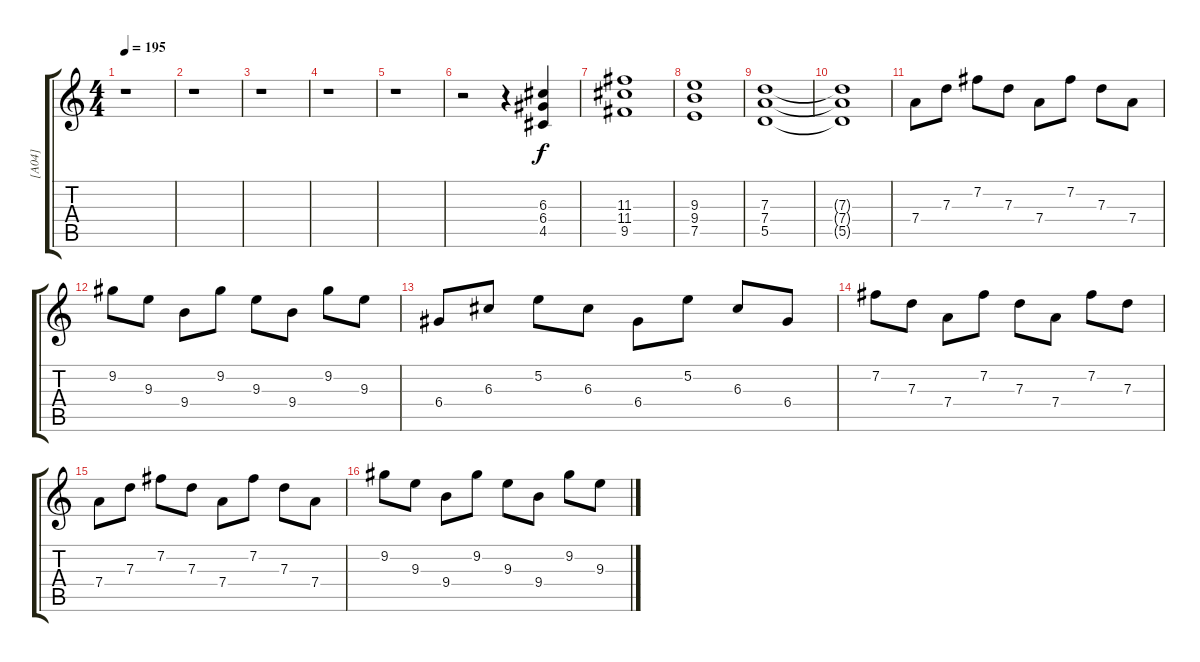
\track ("[A04]" "[A04]") {instrument overdrivenguitar}
\staff {score tabs}
\tuning (E4 B3 G3 D3 A2 E2) {hide}
\ts (4 4)
\tempo 195
\clef g2
\ks c
r.1{dy f} |
r.1 |
r.1 |
r.1 |
r.1 |
r.2 r.4 (6.3 6.4 4.5).4 |
(11.3 11.4 9.5).1 |
(9.3 9.4 7.5).1 |
(7.3 7.4 5.5).1 |
(7.3{t} 7.4{t} 5.5{t}).1 |
7.4.8 7.3.8 7.2.8 7.3.8 7.4.8 7.2.8 7.3.8 7.4.8 |
9.2.8 9.3.8 9.4.8 9.2.8 9.3.8 9.4.8 9.2.8 9.3.8 |
6.4.8 6.3.8 5.2.8 6.3.8 6.4.8 5.2.8 6.3.8 6.4.8 |
7.2.8 7.3.8 7.4.8 7.2.8 7.3.8 7.4.8 7.2.8 7.3.8 |
7.4.8 7.3.8 7.2.8 7.3.8 7.4.8 7.2.8 7.3.8 7.4.8 |
9.2.8 9.3.8 9.4.8 9.2.8 9.3.8 9.4.8 9.2.8 9.3.8
